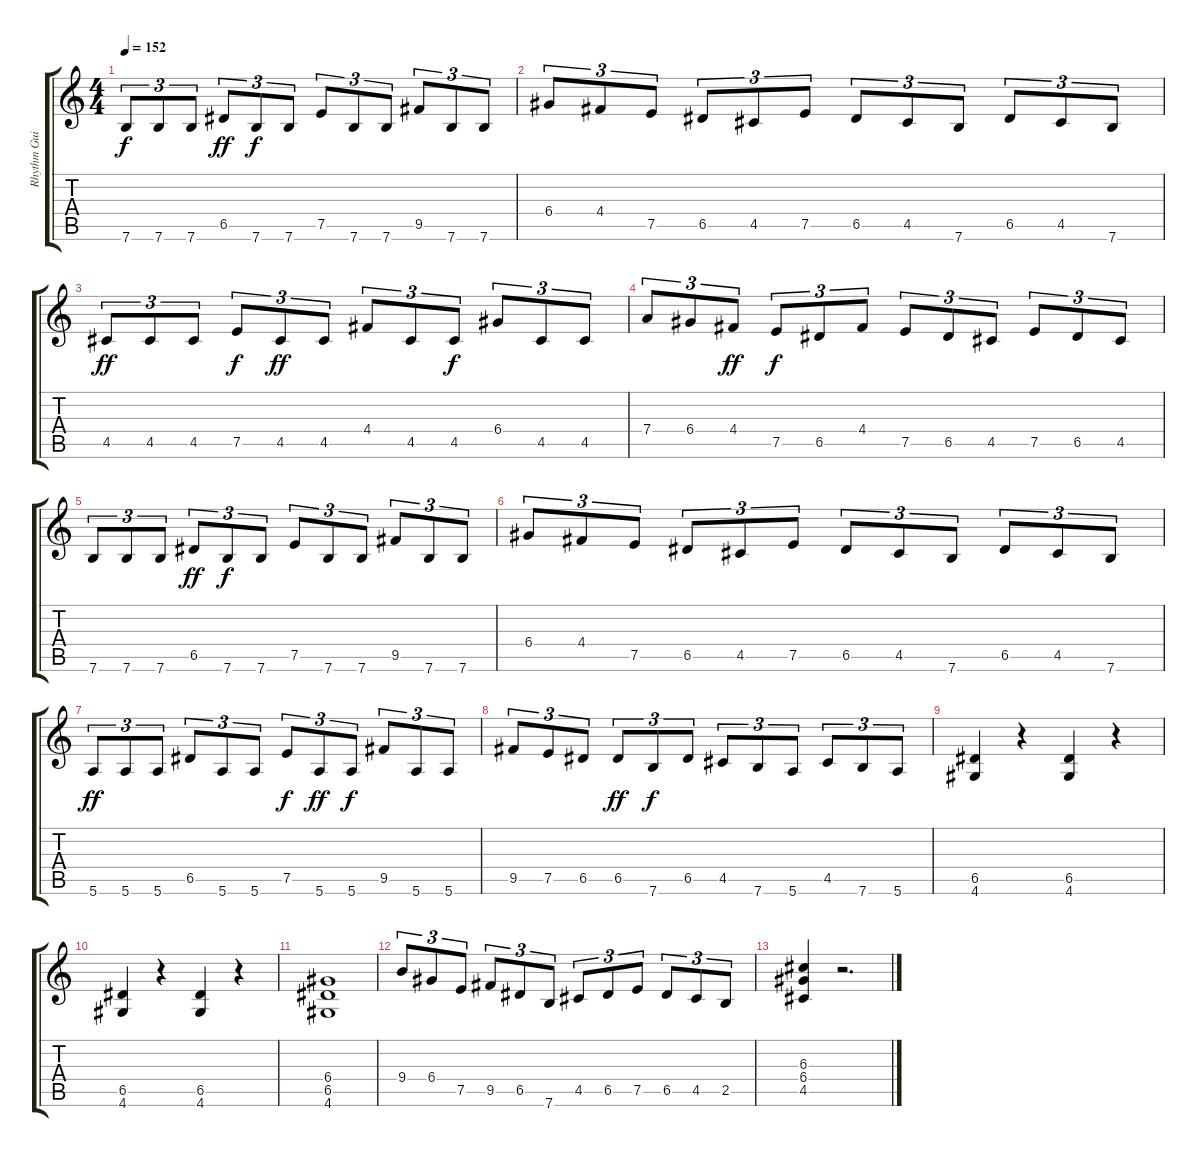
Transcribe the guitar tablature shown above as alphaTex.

\track ("Rhythm Guitar" "Rhythm Gui") {instrument overdrivenguitar}
\staff {score tabs}
\tuning (E4 B3 G3 D3 A2 E2) {hide}
\ts (4 4)
\tempo 152
\clef g2
\ks c
7.6.8{tu (3 2) dy f} 7.6.8{tu (3 2)} 7.6.8{tu (3 2)} 6.5.8{tu (3 2) dy ff} 7.6.8{tu (3 2) dy f} 7.6.8{tu (3 2)} 7.5.8{tu (3 2)} 7.6.8{tu (3 2)} 7.6.8{tu (3 2)} 9.5.8{tu (3 2)} 7.6.8{tu (3 2)} 7.6.8{tu (3 2)} |
6.4.8{tu (3 2)} 4.4.8{tu (3 2)} 7.5.8{tu (3 2)} 6.5.8{tu (3 2)} 4.5.8{tu (3 2)} 7.5.8{tu (3 2)} 6.5.8{tu (3 2)} 4.5.8{tu (3 2)} 7.6.8{tu (3 2)} 6.5.8{tu (3 2)} 4.5.8{tu (3 2)} 7.6.8{tu (3 2)} |
4.5.8{tu (3 2) dy ff} 4.5.8{tu (3 2)} 4.5.8{tu (3 2)} 7.5.8{tu (3 2) dy f} 4.5.8{tu (3 2) dy ff} 4.5.8{tu (3 2)} 4.4.8{tu (3 2)} 4.5.8{tu (3 2)} 4.5.8{tu (3 2) dy f} 6.4.8{tu (3 2)} 4.5.8{tu (3 2)} 4.5.8{tu (3 2)} |
7.4.8{tu (3 2)} 6.4.8{tu (3 2)} 4.4.8{tu (3 2) dy ff} 7.5.8{tu (3 2) dy f} 6.5.8{tu (3 2)} 4.4.8{tu (3 2)} 7.5.8{tu (3 2)} 6.5.8{tu (3 2)} 4.5.8{tu (3 2)} 7.5.8{tu (3 2)} 6.5.8{tu (3 2)} 4.5.8{tu (3 2)} |
7.6.8{tu (3 2)} 7.6.8{tu (3 2)} 7.6.8{tu (3 2)} 6.5.8{tu (3 2) dy ff} 7.6.8{tu (3 2) dy f} 7.6.8{tu (3 2)} 7.5.8{tu (3 2)} 7.6.8{tu (3 2)} 7.6.8{tu (3 2)} 9.5.8{tu (3 2)} 7.6.8{tu (3 2)} 7.6.8{tu (3 2)} |
6.4.8{tu (3 2)} 4.4.8{tu (3 2)} 7.5.8{tu (3 2)} 6.5.8{tu (3 2)} 4.5.8{tu (3 2)} 7.5.8{tu (3 2)} 6.5.8{tu (3 2)} 4.5.8{tu (3 2)} 7.6.8{tu (3 2)} 6.5.8{tu (3 2)} 4.5.8{tu (3 2)} 7.6.8{tu (3 2)} |
5.6.8{tu (3 2) dy ff} 5.6.8{tu (3 2)} 5.6.8{tu (3 2)} 6.5.8{tu (3 2)} 5.6.8{tu (3 2)} 5.6.8{tu (3 2)} 7.5.8{tu (3 2) dy f} 5.6.8{tu (3 2) dy ff} 5.6.8{tu (3 2) dy f} 9.5.8{tu (3 2)} 5.6.8{tu (3 2)} 5.6.8{tu (3 2)} |
9.5.8{tu (3 2)} 7.5.8{tu (3 2)} 6.5.8{tu (3 2)} 6.5.8{tu (3 2) dy ff} 7.6.8{tu (3 2) dy f} 6.5.8{tu (3 2)} 4.5.8{tu (3 2)} 7.6.8{tu (3 2)} 5.6.8{tu (3 2)} 4.5.8{tu (3 2)} 7.6.8{tu (3 2)} 5.6.8{tu (3 2)} |
(6.5 4.6).4 r.4 (6.5 4.6).4 r.4 |
(6.5 4.6).4 r.4 (6.5 4.6).4 r.4 |
(6.4 6.5 4.6).1 |
9.4.8{tu (3 2)} 6.4.8{tu (3 2)} 7.5.8{tu (3 2)} 9.5.8{tu (3 2)} 6.5.8{tu (3 2)} 7.6.8{tu (3 2)} 4.5.8{tu (3 2)} 6.5.8{tu (3 2)} 7.5.8{tu (3 2)} 6.5.8{tu (3 2)} 4.5.8{tu (3 2)} 2.5.8{tu (3 2)} |
(6.3 6.4 4.5).4 r.2{d}
